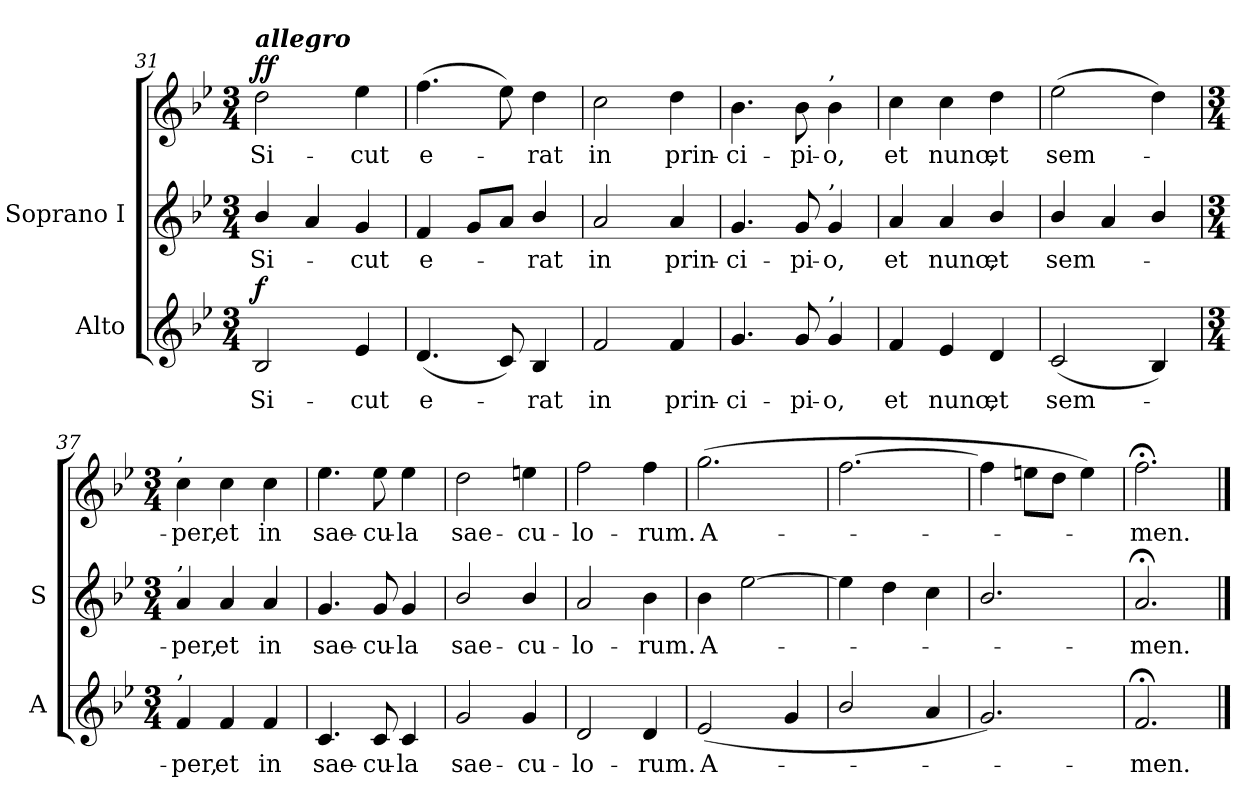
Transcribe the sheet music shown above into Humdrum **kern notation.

**kern	**text	**dynam	**kern	**text	**kern	**text	**dynam
*part2	*part2	*part2	*part1	*part1	*part1	*part1	*part1
*staff3	*staff3	*staff3	*staff2	*staff2	*staff1	*staff1	*staff1/2
*I"Alto	*	*	*I"Soprano I	*	*	*	*
*I'A	*	*	*I'S	*	*	*	*
!!LO:LB:g=z
*clefG2	*	*	*clefG2	*	*clefG2	*	*
*k[b-e-]	*	*	*k[b-e-]	*	*k[b-e-]	*	*
*B-:	*	*	*B-:	*	*B-:	*	*
*M3/4	*	*	*M3/4	*	*M3/4	*	*
=31	=31	=31	=31	=31	=31	=31	=31
!	!	!	!	!	!LO:TX:a:Bi:t=allegro	!	!
!	!LO:LY:b	!LO:DY:b	!	!LO:LY:b	!	!LO:LY:b	!LO:DY:b=2
!	!	!	!	!	!	!	!LO:DY:n=1:b
2B-	Si-	f	4b-/	Si-	2dd	Si-	f f
.	.	.	4a	.	.	.	.
!	!LO:LY:b	!	!	!LO:LY:b	!	!LO:LY:b	!
4e-	-cut	.	4g	cut	4ee-	-cut	.
=32	=32	=32	=32	=32	=32	=32	=32
!	!LO:LY:b	!	!	!LO:LY:b	!	!LO:LY:b	!
(<4.d	e-	.	4f	e-	(>4.ff	e-	.
.	.	.	8gL	.	.	.	.
8c)	.	.	8aJ	.	8ee-)	.	.
!	!LO:LY:b	!	!	!LO:LY:b	!	!LO:LY:b	!
4B-	rat	.	4b-/	rat	4dd	rat	.
=33	=33	=33	=33	=33	=33	=33	=33
!	!LO:LY:b	!	!	!LO:LY:b	!	!LO:LY:b	!
2f	in	.	2a	-in	2cc	in	.
!	!LO:LY:b	!	!	!LO:LY:b	!	!LO:LY:b	!
4f	prin-	.	4a	prin-	4dd	prin-	.
=34	=34	=34	=34	=34	=34	=34	=34
!	!LO:LY:b	!	!	!LO:LY:b	!	!LO:LY:b	!
4.g	-ci-	.	4.g	ci-	4.b-	-ci-	.
!	!LO:LY:b	!	!	!LO:LY:b	!	!LO:LY:b	!
8g	-pi-	.	8g	-pi-	8b-	-pi-	.
!	!	!	!	!	!LO:TX:a:t=,	!	!
!	!	!	!LO:TX:a:t=,	!	!	!	!
!LO:TX:a:t=,	!	!	!	!	!	!	!
!	!LO:LY:b	!	!	!LO:LY:b	!	!LO:LY:b	!
4g	-o,	.	4g	-o,	4b-	-o,	.
=35	=35	=35	=35	=35	=35	=35	=35
!	!LO:LY:b	!	!	!LO:LY:b	!	!LO:LY:b	!
4f	et	.	4a	et	4cc	et	.
!	!LO:LY:b	!	!	!LO:LY:b	!	!LO:LY:b	!
4e-	nunc,	.	4a	nunc,	4cc	nunc,	.
!	!LO:LY:b	!	!	!LO:LY:b	!	!LO:LY:b	!
4d	et	.	4b-/	et	4dd	et	.
=36	=36	=36	=36	=36	=36	=36	=36
!	!LO:LY:b	!	!	!LO:LY:b	!	!LO:LY:b	!
(<2c	sem-	.	4b-/	sem-	(>2ee-	sem-	.
.	.	.	4a	.	.	.	.
4B-)	.	.	4b-/	.	4dd)	.	.
!!LO:LB:g=z
=37	=37	=37	=37	=37	=37	=37	=37
*M3/4	*	*	*M3/4	*	*M3/4	*	*
!	!	!	!	!	!LO:TX:a:t=,	!	!
!	!	!	!LO:TX:a:t=,	!	!	!	!
!LO:TX:a:t=,	!	!	!	!	!	!	!
!	!LO:LY:b	!	!	!LO:LY:b	!	!LO:LY:b	!
4f	per,	.	4a	per,	4cc	per,	.
!	!LO:LY:b	!	!	!LO:LY:b	!	!LO:LY:b	!
4f	et	.	4a	et	4cc	et	.
!	!LO:LY:b	!	!	!LO:LY:b	!	!LO:LY:b	!
4f	in	.	4a	in	4cc	in	.
=38	=38	=38	=38	=38	=38	=38	=38
!	!LO:LY:b	!	!	!LO:LY:b	!	!LO:LY:b	!
4.c	sae-	.	4.g	sae-	4.ee-	sae-	.
!	!LO:LY:b	!	!	!LO:LY:b	!	!LO:LY:b	!
8c	-cu-	.	8g	-cu-	8ee-	-cu-	.
!	!LO:LY:b	!	!	!LO:LY:b	!	!LO:LY:b	!
4c	-la	.	4g	-la	4ee-	-la	.
=39	=39	=39	=39	=39	=39	=39	=39
!	!LO:LY:b	!	!	!LO:LY:b	!	!LO:LY:b	!
2g	sae-	.	2b-/	-sae-	2dd	sae-	.
!	!LO:LY:b	!	!	!LO:LY:b	!	!LO:LY:b	!
4g	-cu-	.	4b-/	-cu-	4een	-cu-	.
=40	=40	=40	=40	=40	=40	=40	=40
!	!LO:LY:b	!	!	!LO:LY:b	!	!LO:LY:b	!
2d	-lo-	.	2a	lo-	2ff	-lo-	.
!	!LO:LY:b	!	!	!LO:LY:b	!	!LO:LY:b	!
4d	-rum.	.	4b-	-rum.	4ff	-rum.	.
=41	=41	=41	=41	=41	=41	=41	=41
!	!LO:LY:b	!	!	!LO:LY:b	!	!LO:LY:b	!
(<2e-	A-	.	4b-	A-	(>2.gg	A-	.
.	.	.	[2ee-	.	.	.	.
4g	.	.	.	.	.	.	.
=42	=42	=42	=42	=42	=42	=42	=42
2b-/	.	.	4ee-]	.	[2.ff	.	.
.	.	.	4dd	.	.	.	.
4a	.	.	4cc	.	.	.	.
=43	=43	=43	=43	=43	=43	=43	=43
2.g)	.	.	2.b-/	.	4ff]	.	.
.	.	.	.	.	8eenL	.	.
.	.	.	.	.	8ddJ	.	.
.	.	.	.	.	4ee)	.	.
=44	=44	=44	=44	=44	=44	=44	=44
!	!LO:LY:b	!	!	!LO:LY:b	!	!LO:LY:b	!
2.f;<	men.	.	2.a;<	men.	2.ff;<	men.	.
==	==	==	==	==	==	==	==
*-	*-	*-	*-	*-	*-	*-	*-
